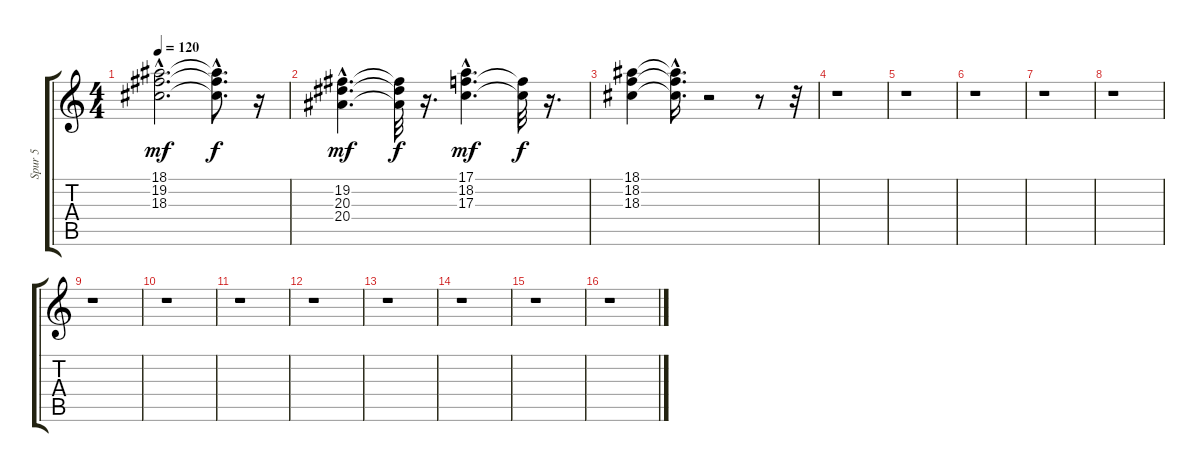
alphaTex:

\track ("Spur 5" "Spur 5") {instrument orchestrahit}
\staff {score tabs}
\tuning (E4 B3 G3 D3 A2 E2) {hide}
\ts (4 4)
\tempo 120
\clef g2
\ks c
(18.1{hac} 19.2{hac} 18.3{hac}).2{d dy mf} (18.1{hac t} 19.2{hac t} 18.3{hac t}).8{d dy f} r.16 |
(19.2{hac} 20.3{hac} 20.4{hac}).4{d dy mf} (19.2{t} 20.3{t} 20.4{t}).32{dy f} r.16{d} (17.1{hac} 18.2{hac} 17.3{hac}).4{d dy mf} (18.2{t} 17.3{t}).32{dy f} r.16{d} |
(18.1 18.2 18.3).4 (18.1{t} 18.2{hac t} 18.3{t}).16{d} r.2 r.8 r.32 |
r.1 |
r.1 |
r.1 |
r.1 |
r.1 |
r.1 |
r.1 |
r.1 |
r.1 |
r.1 |
r.1 |
r.1 |
r.1
